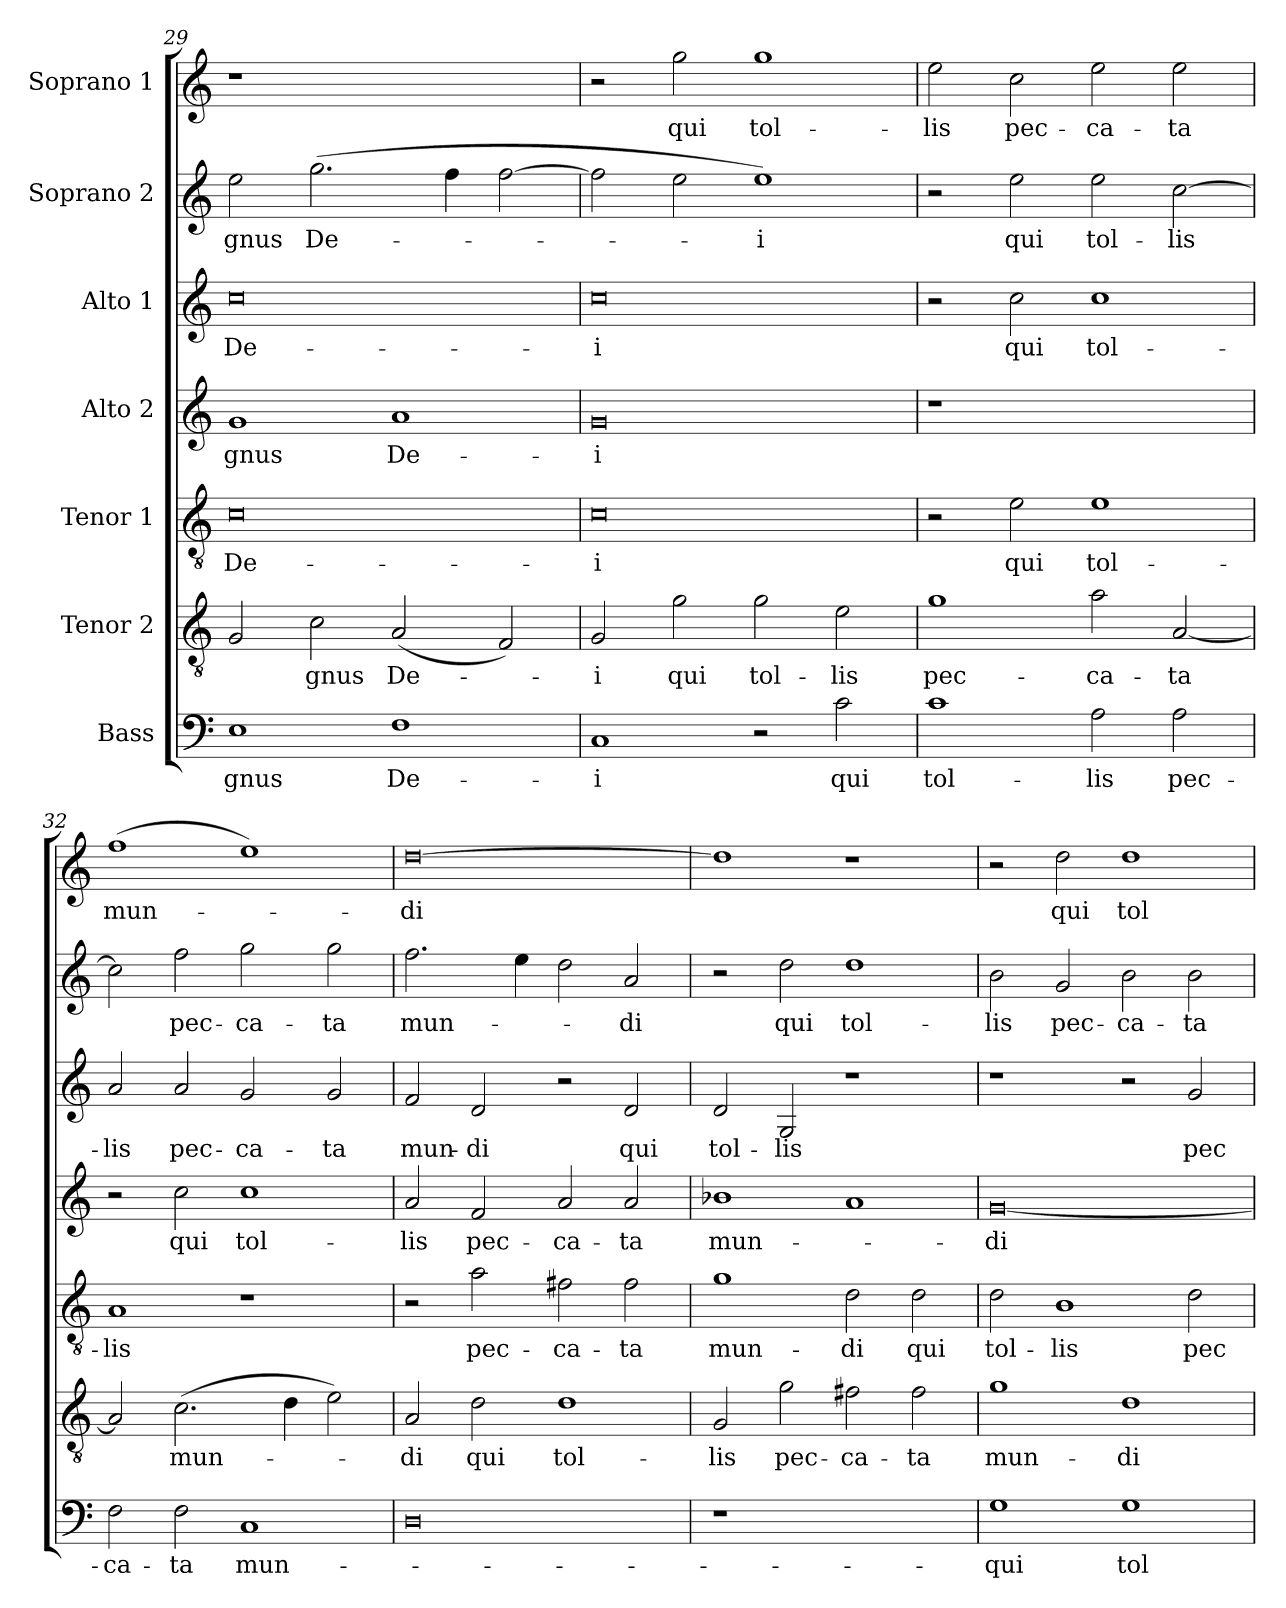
**kern	**text	**kern	**text	**kern	**text	**kern	**text	**kern	**text	**kern	**text	**kern	**text
*part7	*part7	*part6	*part6	*part5	*part5	*part4	*part4	*part3	*part3	*part2	*part2	*part1	*part1
*staff7	*staff7	*staff6	*staff6	*staff5	*staff5	*staff4	*staff4	*staff3	*staff3	*staff2	*staff2	*staff1	*staff1
*I"Bass	*	*I"Tenor 2	*	*I"Tenor 1	*	*I"Alto 2	*	*I"Alto 1	*	*I"Soprano 2	*	*I"Soprano 1	*
*clefF4	*	*clefGv2	*	*clefGv2	*	*clefG2	*	*clefG2	*	*clefG2	*	*clefG2	*
*k[]	*	*k[]	*	*k[]	*	*k[]	*	*k[]	*	*k[]	*	*k[]	*
*C:	*	*C:	*	*C:	*	*C:	*	*C:	*	*C:	*	*C:	*
=29	=29	=29	=29	=29	=29	=29	=29	=29	=29	=29	=29	=29	=29
1E	-gnus	2G/	.	0c	De-	1g	-gnus	0cc	De-	2ee\	-gnus	1r	.
.	.	2c\	-gnus	.	.	.	.	.	.	(2.gg\	De-	.	.
1F	De-	(2A/	De-	.	.	1a	De-	.	.	.	.	1ryy	.
.	.	.	.	.	.	.	.	.	.	4ff\	.	.	.
.	.	2F/)	.	.	.	.	.	.	.	[2ff\	.	.	.
=30	=30	=30	=30	=30	=30	=30	=30	=30	=30	=30	=30	=30	=30
1C	-i	2G/	-i	0c	-i	0g	-i	0cc	-i	2ff\]	.	2r	.
.	.	2g\	qui	.	.	.	.	.	.	2ee\	.	2gg\	qui
2r	.	2g\	tol-	.	.	.	.	.	.	1ee)	-i	1gg	tol-
2c\	qui	2e\	-lis	.	.	.	.	.	.	.	.	.	.
=31	=31	=31	=31	=31	=31	=31	=31	=31	=31	=31	=31	=31	=31
1c	tol-	1g	pec-	2r	.	1r	.	2r	.	2r	.	2ee\	-lis
.	.	.	.	2e\	qui	.	.	2cc\	qui	2ee\	qui	2cc\	pec-
2A\	-lis	2a\	-ca-	1e	tol-	1ryy	.	1cc	tol-	2ee\	tol-	2ee\	-ca-
2A\	pec-	[2A/	-ta	.	.	.	.	.	.	[2cc\	-lis	2ee\	-ta
=32	=32	=32	=32	=32	=32	=32	=32	=32	=32	=32	=32	=32	=32
2F\	-ca-	2A/]	.	1A	-lis	2r	.	2a/	-lis	2cc\]	.	(1ff	mun-
2F\	-ta	(2.c\	mun-	.	.	2cc\	qui	2a/	pec-	2ff\	pec-	.	.
1C	mun-	.	.	1r	.	1cc	tol-	2g/	-ca-	2gg\	-ca-	1ee)	.
.	.	4d\	.	.	.	.	.	.	.	.	.	.	.
.	.	2e\)	.	.	.	.	.	2g/	-ta	2gg\	-ta	.	.
!!LO:LB:g=z
=33	=33	=33	=33	=33	=33	=33	=33	=33	=33	=33	=33	=33	=33
0D	.	2A/	-di	2r	.	2a/	-lis	2f/	mun-	2.ff\	mun-	[0dd	-di
.	.	2d\	qui	2a\	pec-	2f/	pec-	2d/	-di	.	.	.	.
.	.	.	.	.	.	.	.	.	.	4ee\	.	.	.
.	.	1d	tol-	2f#X\	-ca-	2a/	-ca-	2r	.	2dd\	.	.	.
.	.	.	.	2f#\	-ta	2a/	-ta	2d/	qui	2a/	-di	.	.
=34	=34	=34	=34	=34	=34	=34	=34	=34	=34	=34	=34	=34	=34
1r	.	2G/	-lis	1g	mun-	1b-X	mun-	2d/	tol-	2r	.	1dd]	.
.	.	2g\	pec-	.	.	.	.	2G/	-lis	2dd\	qui	.	.
1ryy	.	2f#X\	-ca-	2d\	-di	1a	.	1r	.	1dd	tol-	1r	.
.	.	2f#\	-ta	2d\	qui	.	.	.	.	.	.	.	.
=35	=35	=35	=35	=35	=35	=35	=35	=35	=35	=35	=35	=35	=35
1G	-qui	1g	mun-	2d\	tol-	[0g	-di	1r	.	2b\	-lis	2r	.
.	.	.	.	1B	-lis	.	.	.	.	2g/	pec-	2dd\	qui
1G	tol-	1d	-di	.	.	.	.	2r	.	2b\	-ca-	1dd	tol-
.	.	.	.	2d\	pec-	.	.	2g/	pec-	2b\	-ta	.	.
=	=	=	=	=	=	=	=	=	=	=	=	=	=
*-	*-	*-	*-	*-	*-	*-	*-	*-	*-	*-	*-	*-	*-
